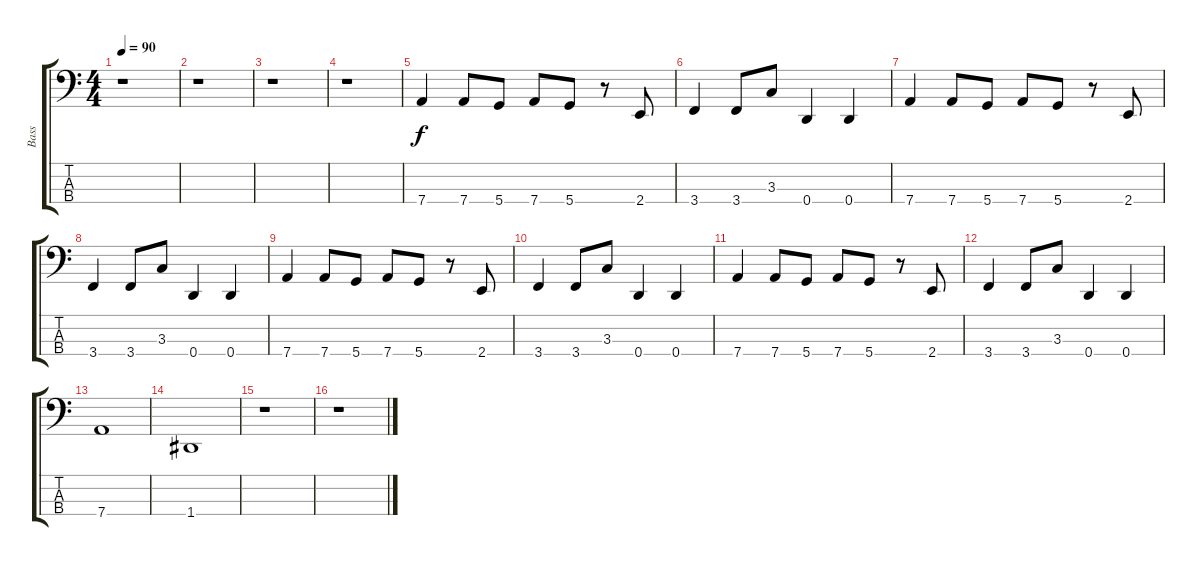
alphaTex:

\track ("Bass" "Bass") {instrument electricbasspick}
\staff {score tabs}
\tuning (G2 D2 A1 D1) {hide}
\ts (4 4)
\tempo 90
\clef f4
\ks c
r.1{dy f} |
r.1 |
r.1 |
r.1 |
7.4.4 7.4.8 5.4.8 7.4.8 5.4.8 r.8 2.4.8 |
3.4.4 3.4.8 3.3.8 0.4.4 0.4.4 |
7.4.4 7.4.8 5.4.8 7.4.8 5.4.8 r.8 2.4.8 |
3.4.4 3.4.8 3.3.8 0.4.4 0.4.4 |
7.4.4 7.4.8 5.4.8 7.4.8 5.4.8 r.8 2.4.8 |
3.4.4 3.4.8 3.3.8 0.4.4 0.4.4 |
7.4.4 7.4.8 5.4.8 7.4.8 5.4.8 r.8 2.4.8 |
3.4.4 3.4.8 3.3.8 0.4.4 0.4.4 |
7.4.1 |
1.4.1 |
r.1 |
r.1
